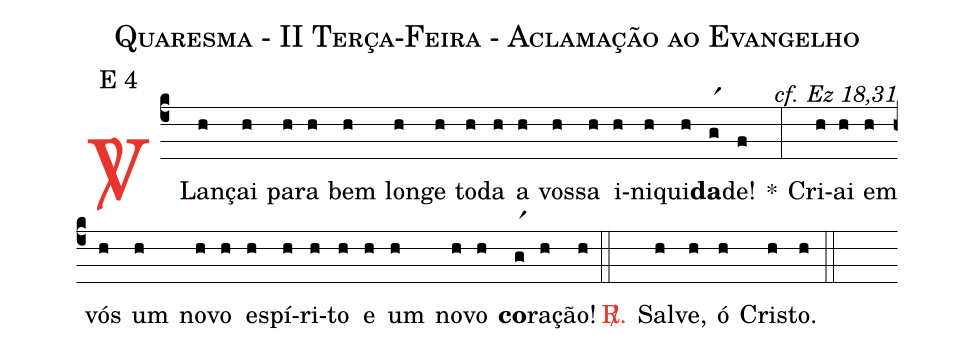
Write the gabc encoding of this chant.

name: Quaresma - II Terça-Feira - Aclamação ao Evangelho;
mode: E 4;
commentary: cf. Ez 18,31;
%%
(c4)

<c><sp>V/</sp>.</c>() Lan(h)çai(h) pa(h)ra(h) bem(h) lon(h)ge(h) to(h)da(h) a(h) vos(h)sa(h) i(h)ni(h)qui(h)<b>da</b>(gr1)de!(f) *(:) Cri(h)ai(h) em(h) vós(h) um(h) no(h)vo(h) es(h)pí(h)ri(h)to(h) e(h) um(h) no(h)vo(h) <b>co</b>(gr1)ra(h)ção!(h)

(::)

<c><sp>R/</sp>.</c>() Sal(h)ve,(h) ó(h) Cris(h)to.(h)

(::)
